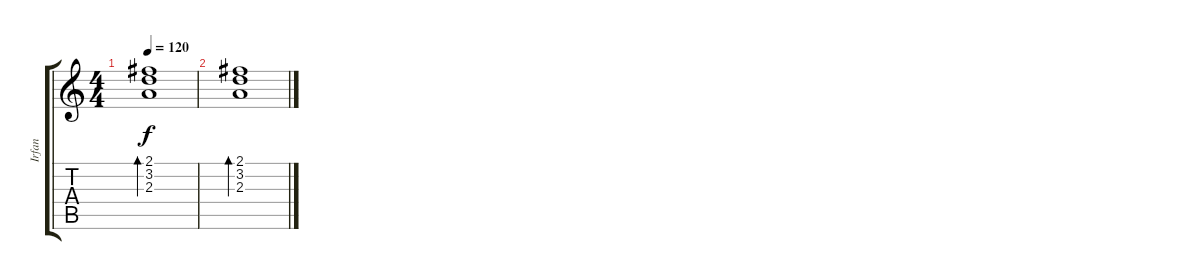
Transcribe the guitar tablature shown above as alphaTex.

\track ("Irfan" "Irfan") {instrument electricguitarclean}
\staff {score tabs}
\tuning (E4 B3 G3 D3 A2 E2) {hide}
\ts (4 4)
\tempo 120
\clef g2
\ks c
(2.1 3.2 2.3).1{bd 480 dy f} |
(2.1 3.2 2.3).1{bd 480}
